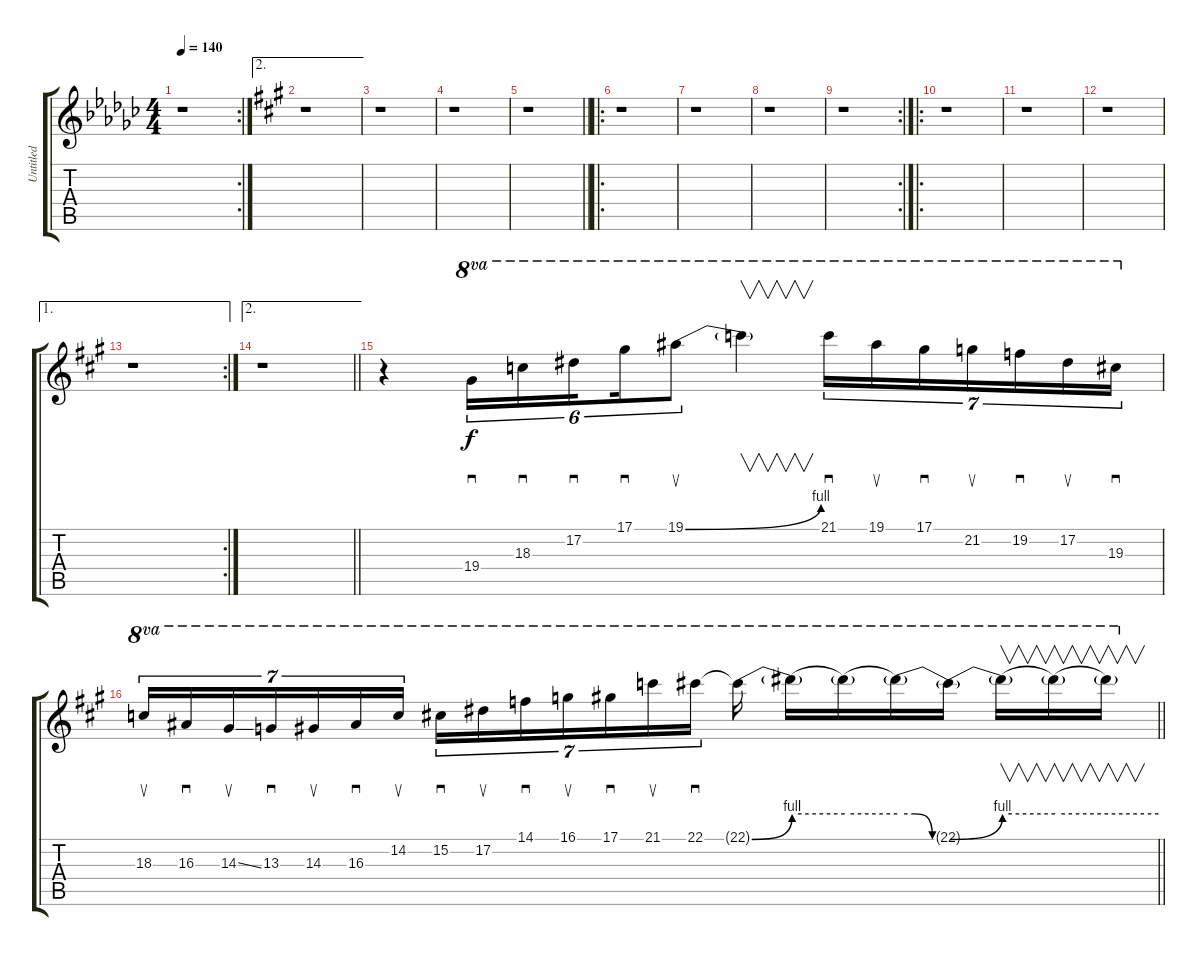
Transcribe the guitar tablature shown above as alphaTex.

\track ("Untitled" "Untitled") {instrument distortionguitar}
\staff {score tabs}
\tuning (Eb4 Bb3 Gb3 Db3 Ab2 Eb2) {hide}
\rc 2
\ts (4 4)
\tempo 140
\clef g2
\ks gb
r.1{dy f} |
\ae 2
\ks a
r.1 |
r.1 |
r.1 |
\barLineRight lightlight
r.1 |
\ro
r.1 |
r.1 |
r.1 |
\rc 2
r.1 |
\ro
r.1 |
r.1 |
r.1 |
\ae 1
\rc 2
r.1 |
\ae 2
\barLineRight lightlight
r.1 |
r.4 19.4.16{sd tu (6 4) ot 8va} 18.3.16{sd tu (6 4) ot 8va} 17.2.16{sd tu (6 4) ot 8va beam splitsecondary} 17.1.16{sd tu (6 4) ot 8va} 19.1{be (bend 0 0 60 4)}.8{su tu (6 4) ot 8va} 19.1{t}.4{v ot 8va} 21.1.16{sd tu (7 4) ot 8va} 19.1.16{su tu (7 4) ot 8va} 17.1.16{sd tu (7 4) ot 8va} 21.2.16{su tu (7 4) ot 8va} 19.2.16{sd tu (7 4) ot 8va} 17.2.16{su tu (7 4) ot 8va} 19.3.16{sd tu (7 4) ot 8va} |
\barLineRight lightlight
18.3.16{su tu (7 4) ot 8va} 16.3.16{sd tu (7 4) ot 8va} 14.3{ss}.16{su tu (7 4) ot 8va} 13.3.16{sd tu (7 4) ot 8va} 14.3.16{su tu (7 4) ot 8va} 16.3.16{sd tu (7 4) ot 8va} 14.2.16{su tu (7 4) ot 8va} 15.2.16{sd tu (7 4) ot 8va} 17.2.16{su tu (7 4) ot 8va} 14.1.16{sd tu (7 4) ot 8va} 16.1.16{su tu (7 4) ot 8va} 17.1.16{sd tu (7 4) ot 8va} 21.1.16{su tu (7 4) ot 8va} 22.1.16{sd tu (7 4) ot 8va} 22.1{be (bend 0 0 60 4) t}.16{ot 8va} 22.1{be (hold 0 4 60 4) t}.16{ot 8va} 22.1{be (hold 0 4 60 4) t}.16{ot 8va} 22.1{be (custom 0 4 20 4 40 0 60 0) t}.16{ot 8va} 22.1{be (bend 0 0 60 4) t}.16{ot 8va} 22.1{be (hold 0 4 60 4) t}.16{v ot 8va} 22.1{be (hold 0 4 60 4) t}.16{v ot 8va} 22.1{t}.16{v ot 8va}
